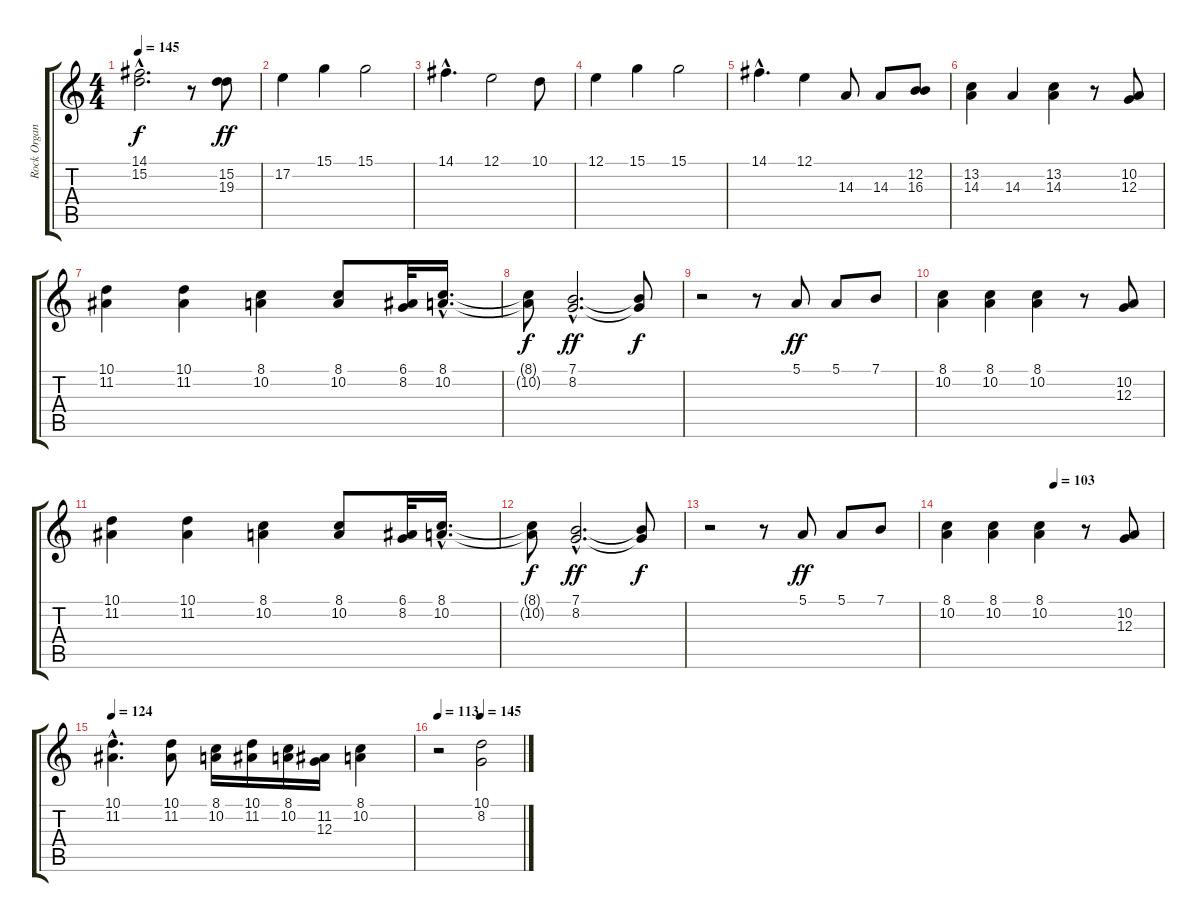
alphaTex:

\track ("Rock Organ Lead" "Rock Organ") {instrument rockorgan}
\staff {score tabs}
\tuning (E4 B3 G3 D3 A2 E2) {hide}
\ts (4 4)
\tempo 145
\clef g2
\ks c
(14.1{hac t} 15.2{hac t}).2{d dy f} r.8 (15.2 19.3).8{dy ff} |
17.2.4 15.1.4 15.1.2 |
14.1{hac}.4{d} 12.1.2 10.1.8 |
12.1.4 15.1.4 15.1.2 |
14.1{hac}.4{d} 12.1.4 14.3.8 14.3.8 (12.2 16.3).8 |
(13.2 14.3).4 14.3.4 (13.2 14.3).4 r.8 (10.2 12.3).8 |
(10.1 11.2).4 (10.1 11.2).4 (8.1 10.2).4 (8.1 10.2).8 (6.1 8.2).32 (8.1{hac} 10.2{hac}).16{d} |
(8.1{t} 10.2{t}).8{dy f} (7.1{hac} 8.2{hac}).2{d dy ff} (7.1{t} 8.2{t}).8{dy f} |
r.2 r.8 5.1.8{dy ff} 5.1.8 7.1.8 |
(8.1 10.2).4 (8.1 10.2).4 (8.1 10.2).4 r.8 (10.2 12.3).8 |
(10.1 11.2).4 (10.1 11.2).4 (8.1 10.2).4 (8.1 10.2).8 (6.1 8.2).32 (8.1{hac} 10.2{hac}).16{d} |
(8.1{t} 10.2{t}).8{dy f} (7.1{hac} 8.2{hac}).2{d dy ff} (7.1{t} 8.2{t}).8{dy f} |
r.2 r.8 5.1.8{dy ff} 5.1.8 7.1.8 |
\tempo (103 0.5)
(8.1 10.2).4 (8.1 10.2).4 (8.1 10.2).4 r.8 (10.2 12.3).8 |
\tempo 124
(10.1{hac} 11.2{hac}).4{d} (10.1 11.2).8 (8.1 10.2).16 (10.1 11.2).16 (8.1 10.2).16 (11.2 12.3).16 (8.1 10.2).4 |
\tempo 113
\tempo (145 0.5)
r.2 (10.1 8.2).2
